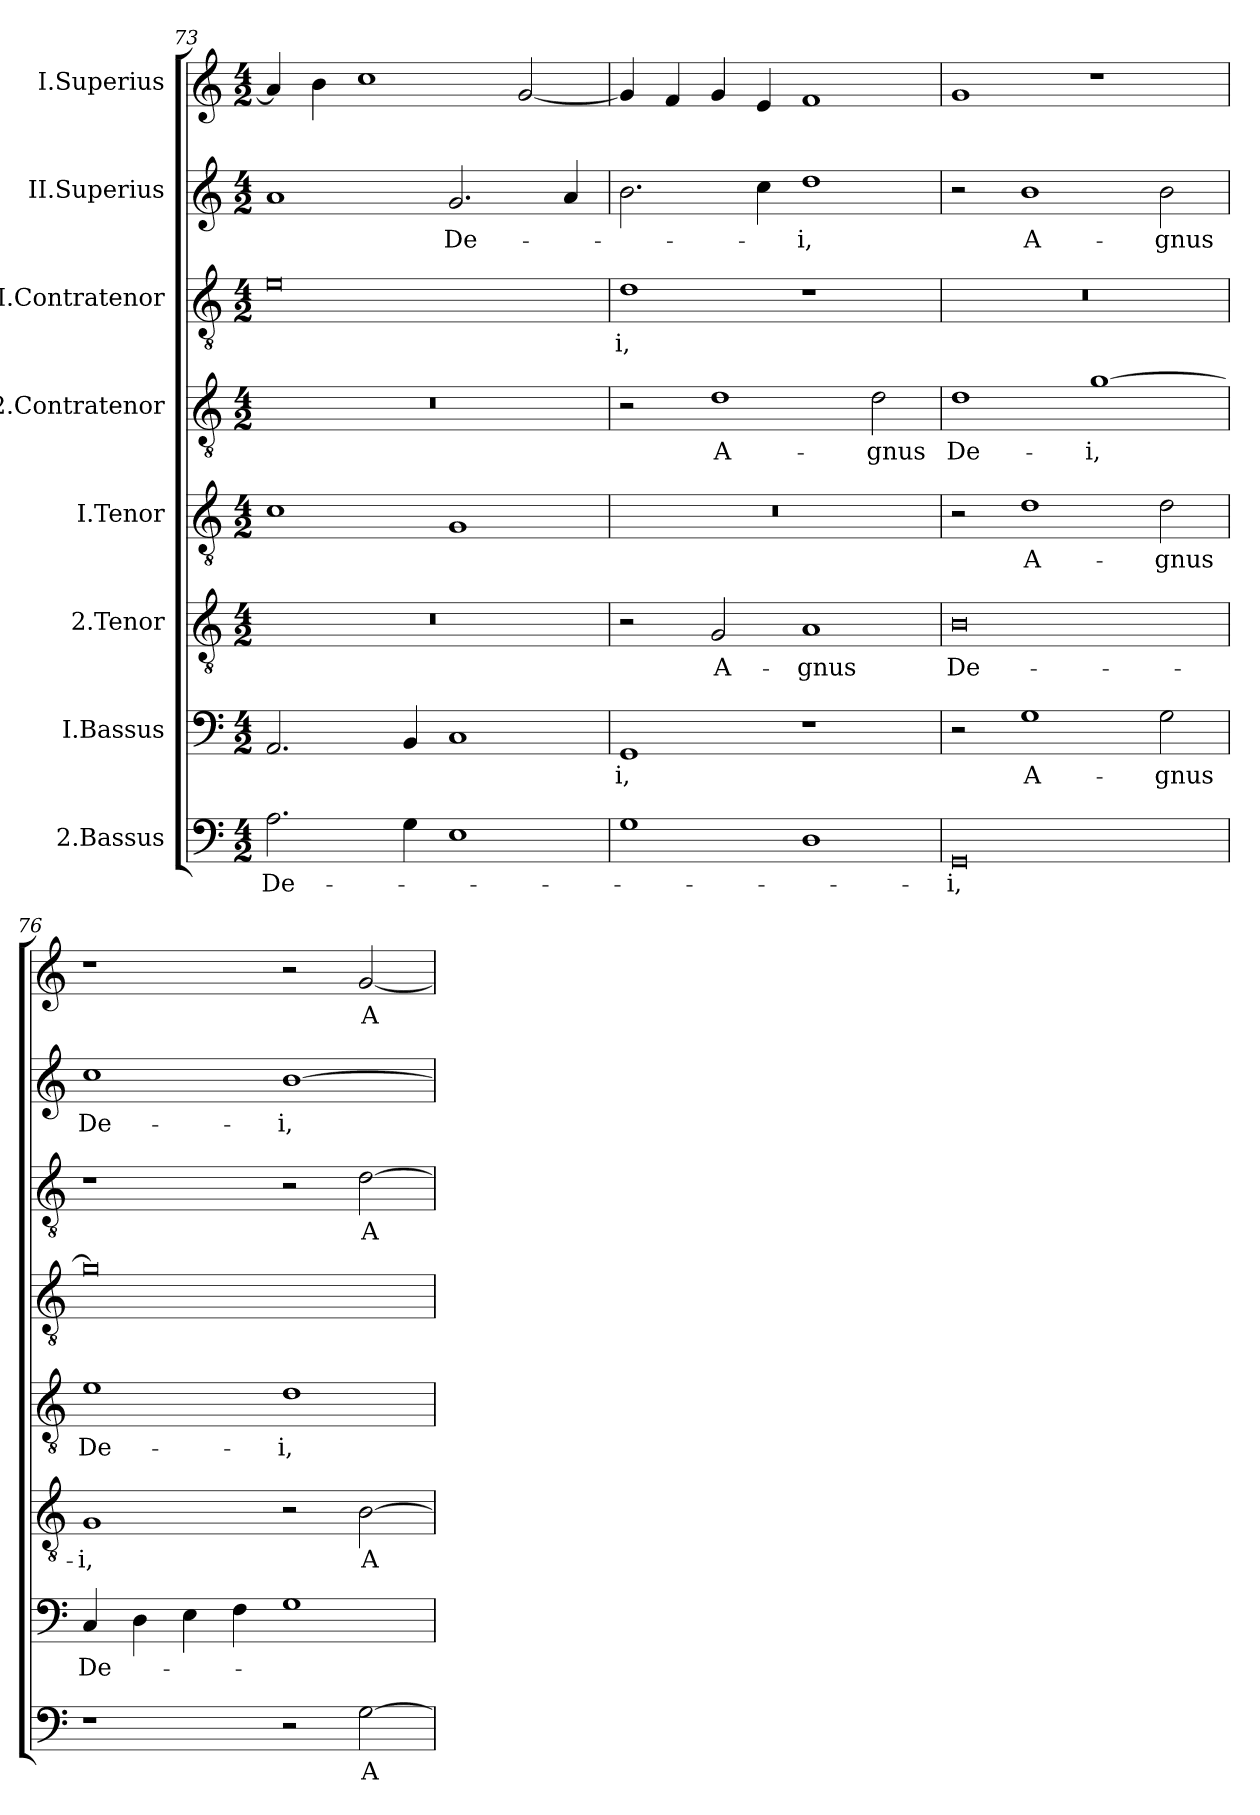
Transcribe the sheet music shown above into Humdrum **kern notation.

**kern	**text	**kern	**text	**kern	**text	**kern	**text	**kern	**text	**kern	**text	**kern	**text	**kern	**text
*part8	*part8	*part7	*part7	*part6	*part6	*part5	*part5	*part4	*part4	*part3	*part3	*part2	*part2	*part1	*part1
*staff8	*staff8	*staff7	*staff7	*staff6	*staff6	*staff5	*staff5	*staff4	*staff4	*staff3	*staff3	*staff2	*staff2	*staff1	*staff1
*I"2.Bassus	*	*I"I.Bassus	*	*I"2.Tenor	*	*I"I.Tenor	*	*I"2.Contratenor	*	*I"I.Contratenor	*	*I"II.Superius	*	*I"I.Superius	*
*clefF4	*	*clefF4	*	*clefGv2	*	*clefGv2	*	*clefGv2	*	*clefGv2	*	*clefG2	*	*clefG2	*
*k[]	*	*k[]	*	*k[]	*	*k[]	*	*k[]	*	*k[]	*	*k[]	*	*k[]	*
*M4/2	*	*M4/2	*	*M4/2	*	*M4/2	*	*M4/2	*	*M4/2	*	*M4/2	*	*M4/2	*
=73	=73	=73	=73	=73	=73	=73	=73	=73	=73	=73	=73	=73	=73	=73	=73
2.A\	De-	2.AA/	.	0r	.	1c\	.	0r	.	0e\	.	1a/	.	4a/]	.
.	.	.	.	.	.	.	.	.	.	.	.	.	.	4b\	.
.	.	.	.	.	.	.	.	.	.	.	.	.	.	1cc\	.
4G\	.	4BB/	.	.	.	.	.	.	.	.	.	.	.	.	.
1E\	.	1C/	.	.	.	1G/	.	.	.	.	.	2.g/	De-	.	.
.	.	.	.	.	.	.	.	.	.	.	.	.	.	[2g/	.
.	.	.	.	.	.	.	.	.	.	.	.	4a/	.	.	.
=74	=74	=74	=74	=74	=74	=74	=74	=74	=74	=74	=74	=74	=74	=74	=74
1G\	.	1GG/	-i,	2r	.	0r	.	2r	.	1d\	-i,	2.b\	.	4g/]	.
.	.	.	.	.	.	.	.	.	.	.	.	.	.	4f/	.
.	.	.	.	2G/	A-	.	.	1d\	A-	.	.	.	.	4g/	.
.	.	.	.	.	.	.	.	.	.	.	.	4cc\	.	4e/	.
1D\	.	1r	.	1A/	-gnus	.	.	.	.	1r	.	1dd\	-i,	1f/	.
.	.	.	.	.	.	.	.	2d\	-gnus	.	.	.	.	.	.
=75	=75	=75	=75	=75	=75	=75	=75	=75	=75	=75	=75	=75	=75	=75	=75
0GG/	-i,	2r	.	0B\	De-	2r	.	1d\	De-	0r	.	2r	.	1g/	.
.	.	1G\	A-	.	.	1d\	A-	.	.	.	.	1b\	A-	.	.
.	.	.	.	.	.	.	.	[1g\	-i,	.	.	.	.	1r	.
.	.	2G\	-gnus	.	.	2d\	-gnus	.	.	.	.	2b\	-gnus	.	.
=76	=76	=76	=76	=76	=76	=76	=76	=76	=76	=76	=76	=76	=76	=76	=76
1r	.	4C/	De-	1G/	-i,	1e\	De-	0g\]	.	1r	.	1cc\	De-	1r	.
.	.	4D\	.	.	.	.	.	.	.	.	.	.	.	.	.
.	.	4E\	.	.	.	.	.	.	.	.	.	.	.	.	.
.	.	4F\	.	.	.	.	.	.	.	.	.	.	.	.	.
2r	.	1G\	.	2r	.	1d\	-i,	.	.	2r	.	[1b\	-i,	2r	.
[2G\	A-	.	.	[2B\	A-	.	.	.	.	[2d\	A-	.	.	[2g/	A-
=	=	=	=	=	=	=	=	=	=	=	=	=	=	=	=
*-	*-	*-	*-	*-	*-	*-	*-	*-	*-	*-	*-	*-	*-	*-	*-
